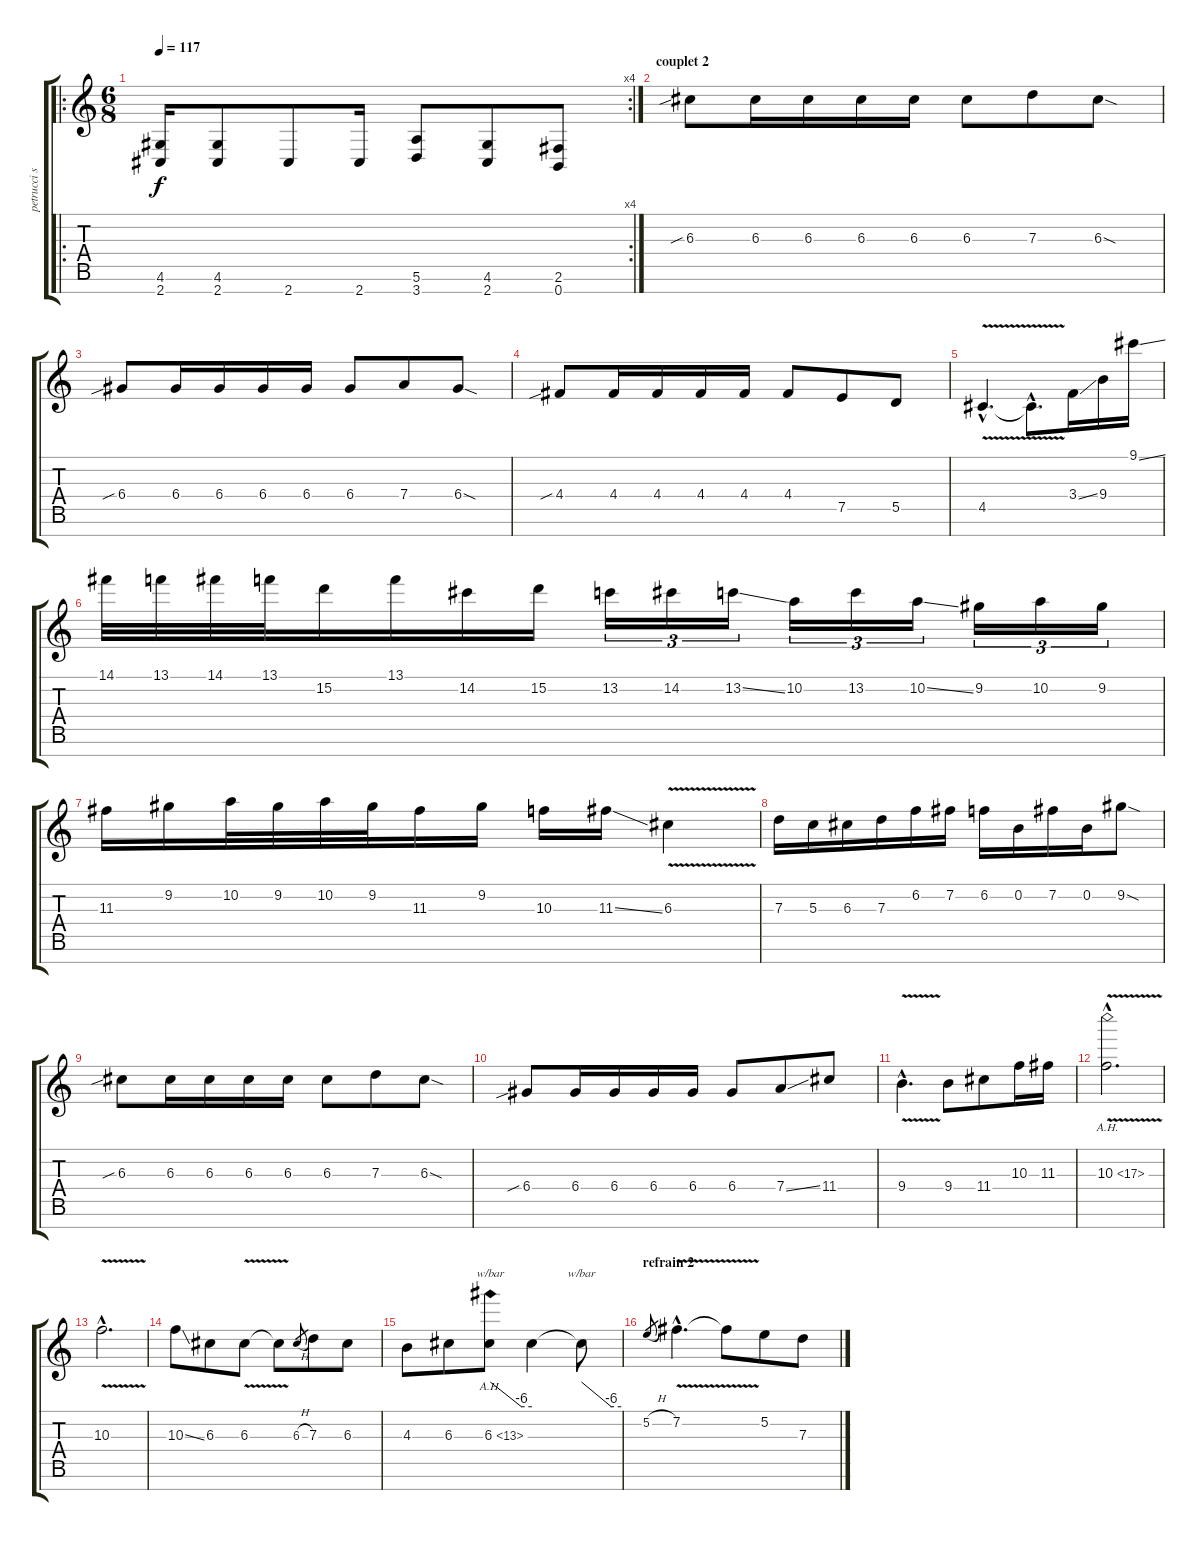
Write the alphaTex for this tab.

\track ("petrucci solo 7str." "petrucci s") {instrument distortionguitar}
\staff {score tabs}
\tuning (E4 B3 G3 D3 A2 E2 B1) {hide}
\ro
\rc 4
\ts (6 8)
\tempo 117
\clef g2
\ks c
(4.6 2.7).16{dy f} (4.6 2.7).8 2.7.8 2.7.16 (5.6 3.7).8 (4.6 2.7).8 (2.6 0.7).8 |
\section ("" "couplet 2")
6.3{sib}.8 6.3.16 6.3.16 6.3.16 6.3.16 6.3.8 7.3.8 6.3{sod}.8 |
6.4{sib}.8 6.4.16 6.4.16 6.4.16 6.4.16 6.4.8 7.4.8 6.4{sod}.8 |
4.4{sib}.8 4.4.16 4.4.16 4.4.16 4.4.16 4.4.8 7.5.8 5.5.8 |
4.5{v hac}.4{d} 4.5{hac t}.8{d} 3.4{ss}.16 9.4.16 9.1{ss}.16 |
14.1.32 13.1.32 14.1.32 13.1.32 15.2.16 13.1.16 14.2.16 15.2.16 13.2.16{tu (3 2)} 14.2.16{tu (3 2)} 13.2{ss}.16{tu (3 2)} 10.2.16{tu (3 2)} 13.2.16{tu (3 2)} 10.2{ss}.16{tu (3 2)} 9.2.16{tu (3 2)} 10.2.16{tu (3 2)} 9.2.16{tu (3 2)} |
11.3.16 9.2.16 10.2.32 9.2.32 10.2.32 9.2.32 11.3.16 9.2.16 10.3.16 11.3{ss}.16 6.3{v}.4 |
7.3.16 5.3.16 6.3.16 7.3.16 6.2.16 7.2.16 6.2.16 0.2.16 7.2.16 0.2.16 9.2{sod}.8 |
6.3{sib}.8 6.3.16 6.3.16 6.3.16 6.3.16 6.3.8 7.3.8 6.3{sod}.8 |
6.4{sib}.8 6.4.16 6.4.16 6.4.16 6.4.16 6.4.8 7.4{ss}.8 11.4.8 |
9.4{v hac}.4{d} 9.4.8 11.4.8 10.3.16 11.3.16 |
10.3{ah 7 v hac}.2{d} |
10.3{v hac}.2{d} |
10.3{ss}.8 6.3.8 6.3{v}.8 6.3{t}.8 6.3{h}.8{gr} 7.3.8 6.3.8 |
4.3.8 6.3.8 6.3{ah 7}.8{tbe (custom default 0 0 45 -24 60 -24)} 6.3{t}.4 6.3{t}.8{tbe (custom default 0 0 45 -24 60 -24)} |
\section ("" "refrain 2")
5.2{h}.8{gr} 7.2{v hac}.4{d} 7.2{t}.8 5.2.8 7.3.8
